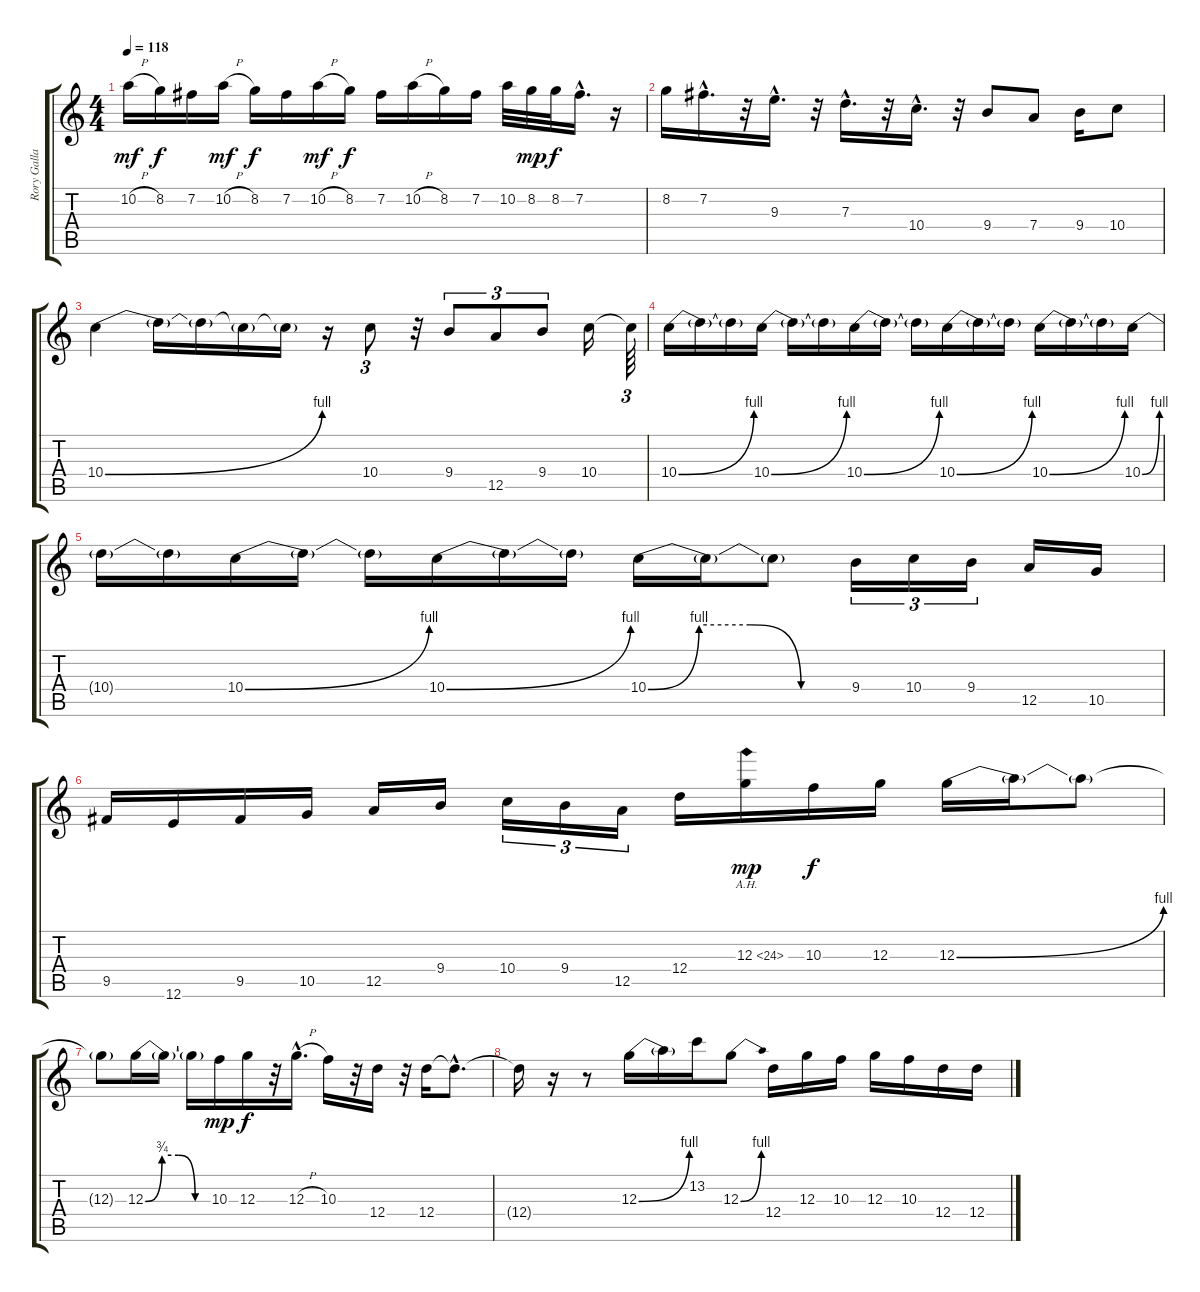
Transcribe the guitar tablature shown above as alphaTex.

\track ("Rory Gallagher" "Rory Galla") {instrument distortionguitar}
\staff {score tabs}
\tuning (E4 B3 G3 D3 A2 E2) {hide}
\ts (4 4)
\tempo 118
\clef g2
\ks c
10.2{h}.16{dy mf} 8.2.16{dy f} 7.2.16 10.2{h}.16{dy mf} 8.2.16{dy f} 7.2.16 10.2{h}.16{dy mf} 8.2.16{dy f} 7.2.16 10.2{h}.16 8.2.16 7.2.16 10.2.32 8.2.32{dy mp} 8.2.32{dy f} 7.2{hac}.16{d} r.16 |
8.2.16 7.2{hac}.16{d} r.32 9.3{hac}.16{d} r.32 7.3{hac}.16{d} r.32 10.4{hac}.16{d} r.32 9.4.8 7.4.8 9.4.16 10.4.8 |
10.4{be (bend 0 0 60 4)}.4 10.4{t}.16 10.4{t}.16 10.4{t}.16 10.4{t}.16 r.16 10.4.8{tu (3 2)} r.32 9.4.8{tu (3 2)} 12.5.8{tu (3 2)} 9.4.8{tu (3 2)} 10.4.16 10.4{t}.64{tu (3 2)} |
10.4{be (bend 0 0 60 4)}.16 10.4{t}.16 10.4{t}.16 10.4{be (bend 0 0 60 4)}.16 10.4{t}.16 10.4{t}.16 10.4{be (bend 0 0 60 4)}.16 10.4{t}.16 10.4{t}.16 10.4{be (bend 0 0 60 4)}.16 10.4{t}.16 10.4{t}.16 10.4{be (bend 0 0 60 4)}.16 10.4{t}.16 10.4{t}.16 10.4{be (bend 0 0 60 4)}.16 |
10.4{t}.16 10.4{t}.16 10.4{be (bend 0 0 60 4)}.16 10.4{t}.16 10.4{t}.16 10.4{be (bend 0 0 60 4)}.16 10.4{t}.16 10.4{t}.16 10.4{be (custom 0 0 15 4 30 4 45 0 60 0)}.16 10.4{t}.16 10.4{t}.8 9.4.16{tu (3 2)} 10.4.16{tu (3 2)} 9.4.16{tu (3 2)} 12.5.16 10.5.16 |
9.5.16 12.6.16 9.5.16 10.5.16 12.5.16 9.4.16 10.4.16{tu (3 2)} 9.4.16{tu (3 2)} 12.5.16{tu (3 2)} 12.4.16 12.3{ah 12}.16{dy mp} 10.3.16{dy f} 12.3.16 12.3{be (bend 0 0 60 4)}.16 12.3{t}.16 12.3{t}.8 |
12.3{t}.8 12.3{be (custom 0 0 15 3 30 3 45 0 60 0)}.16 12.3{t}.16 12.3{t}.16 10.3.16{dy mp} 12.3.16{dy f} r.32 12.3{h hac}.16{d} 10.3.16 r.32 12.4.16 r.32 12.4.16 12.4{hac t}.8{d} |
12.4{t}.16 r.16 r.8 12.3{be (bend 0 0 60 4)}.16 12.3{t}.16 13.2.16 12.3{be (bend 0 0 60 4)}.8 12.4.16 12.3.16 10.3.16 12.3.16 10.3.16 12.4.16 12.4.16
